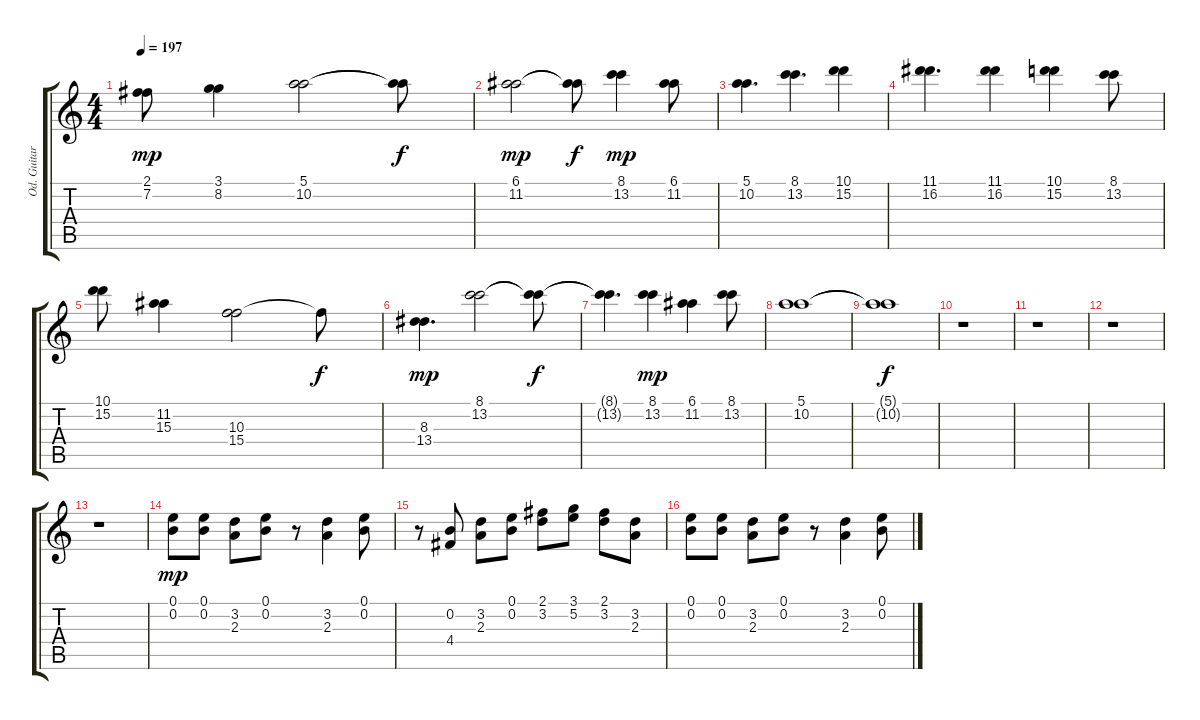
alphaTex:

\track ("Od. Guitar 1" "Od. Guitar") {instrument distortionguitar}
\staff {score tabs}
\tuning (E4 B3 G3 D3 A2 E2) {hide}
\ts (4 4)
\tempo 197
\clef g2
\ks c
(2.1 7.2).8{dy mp} (3.1 8.2).4 (5.1 10.2).2 (5.1{t} 10.2{t}).8{dy f} |
(6.1 11.2).2{dy mp} (6.1{t} 11.2{t}).8{dy f} (8.1 13.2).4{dy mp} (6.1 11.2).8 |
(5.1 10.2).4{d} (8.1 13.2).4{d} (10.1 15.2).4 |
(11.1 16.2).4{d} (11.1 16.2).4 (10.1 15.2).4 (8.1 13.2).8 |
(10.1 15.2).8 (11.2 15.3).4 (10.3 15.4).2 10.3{t}.8{dy f} |
(8.3 13.4).4{d dy mp} (8.1 13.2).2 (8.1{t} 13.2{t}).8{dy f} |
(8.1{t} 13.2{t}).4{d} (8.1 13.2).4{dy mp} (6.1 11.2).4 (8.1 13.2).8 |
(5.1 10.2).1 |
(5.1{t} 10.2{t}).1{dy f} |
r.1 |
r.1 |
r.1 |
r.1 |
(0.1 0.2).8{dy mp} (0.1 0.2).8 (3.2 2.3).8 (0.1 0.2).8 r.8 (3.2 2.3).4 (0.1 0.2).8 |
r.8 (0.2 4.4).8 (3.2 2.3).8 (0.1 0.2).8 (2.1 3.2).8 (3.1 5.2).8 (2.1 3.2).8 (3.2 2.3).8 |
(0.1 0.2).8 (0.1 0.2).8 (3.2 2.3).8 (0.1 0.2).8 r.8 (3.2 2.3).4 (0.1 0.2).8
